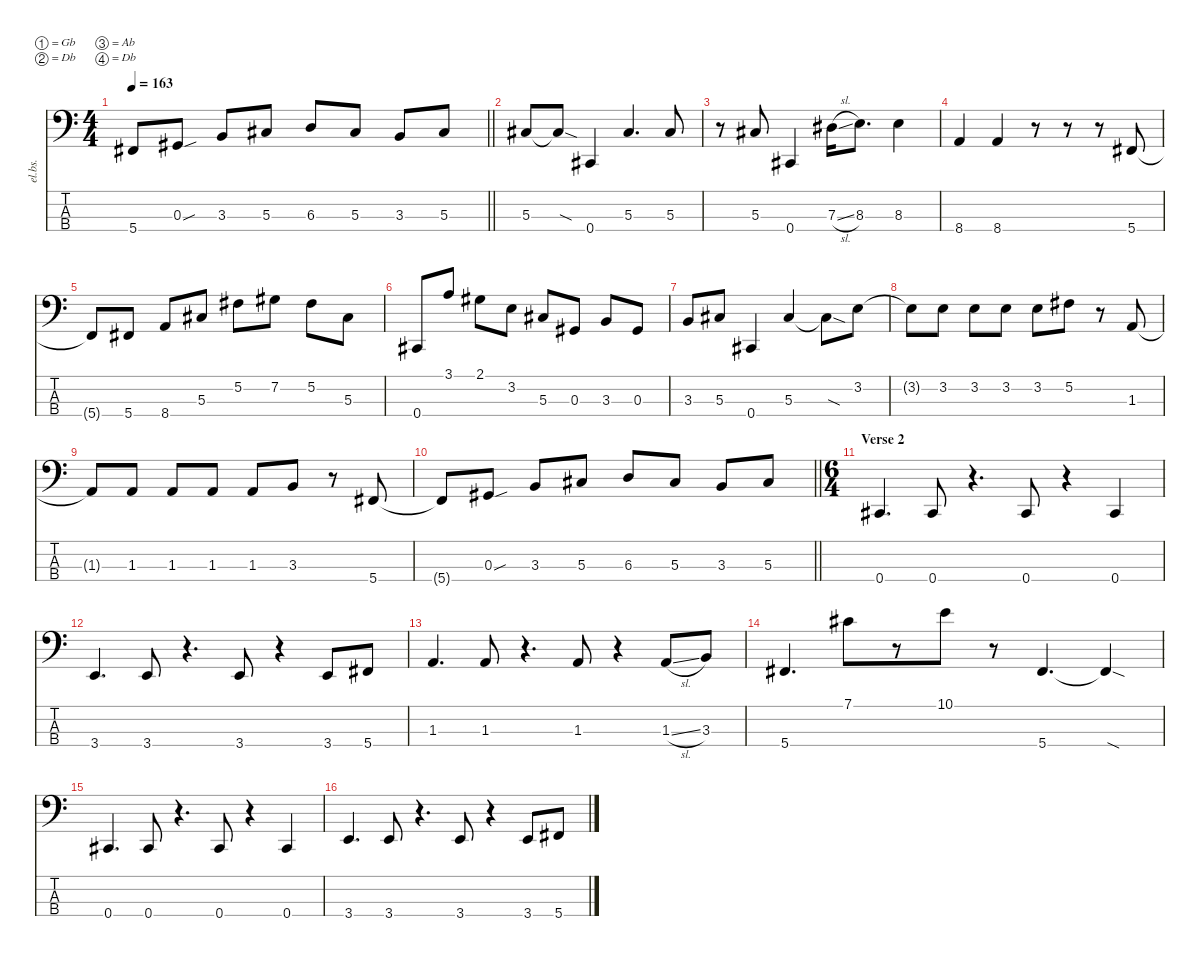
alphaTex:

\defaultSystemsLayout 4
\hideDynamics
\bracketExtendMode nobrackets
\otherSystemsTrackNameOrientation horizontal
\track ("Bass" "el.bs.") {instrument electricbassfinger}
\staff {score tabs}
\tuning (Gb2 Db2 Ab1 Db1)
\ts (4 4)
\tempo 163
\clef f4
\barLineRight lightlight
\ks c
5.4{t acc #}.8{dy f} 0.3{sou acc #}.8 3.3.8 5.3{acc #}.8 6.3.8 5.3{acc #}.8 3.3.8 5.3{acc #}.8 |
\section ("" "")
5.3{acc #}.8 5.3{sod t acc #}.8 0.4{acc #}.4 5.3{acc #}.4{d} 5.3{acc #}.8 |
r.8 5.3{acc #}.8 0.4{acc #}.4 7.3{sl acc #}.16 8.3.8{d} 8.3.4 |
8.4.4 8.4.4 r.8 r.8 r.8 5.4{acc #}.8 |
5.4{t acc #}.8 5.4{acc #}.8 8.4.8 5.3{acc #}.8 5.2{acc #}.8 7.2{acc #}.8 5.2{acc #}.8 5.3{acc #}.8 |
0.4{acc #}.8 3.1.8 2.1{acc #}.8 3.2.8 5.3{acc #}.8 0.3{acc #}.8 3.3.8 0.3{acc #}.8 |
3.3.8 5.3{acc #}.8 0.4{acc #}.4 5.3{acc #}.4 5.3{sod t acc #}.8 3.2.8 |
3.2{t}.8 3.2.8 3.2.8 3.2.8 3.2.8 5.2{acc #}.8 r.8 1.3.8 |
1.3{t}.8 1.3.8 1.3.8 1.3.8 1.3.8 3.3.8 r.8 5.4{acc #}.8 |
\barLineRight lightlight
5.4{t acc #}.8 0.3{sou acc #}.8 3.3.8 5.3{acc #}.8 6.3.8 5.3{acc #}.8 3.3.8 5.3{acc #}.8 |
\ts (6 4)
\beaming (8 6 6)
\section ("" "Verse 2")
0.4{acc #}.4{d} 0.4{acc #}.8 r.4{d} 0.4{acc #}.8 r.4 0.4{acc #}.4 |
3.4.4{d} 3.4.8 r.4{d} 3.4.8 r.4 3.4.8 5.4{acc #}.8 |
1.3.4{d} 1.3.8 r.4{d} 1.3.8 r.4 1.3{sl}.8 3.3.8 |
5.4{acc #}.4{d} 7.1{acc #}.8 r.8 10.1.8 r.8 5.4{acc #}.4{d} 5.4{sod t acc #}.4 |
0.4{acc #}.4{d} 0.4{acc #}.8 r.4{d} 0.4{acc #}.8 r.4 0.4{acc #}.4 |
3.4.4{d} 3.4.8 r.4{d} 3.4.8 r.4 3.4.8 5.4{acc #}.8
